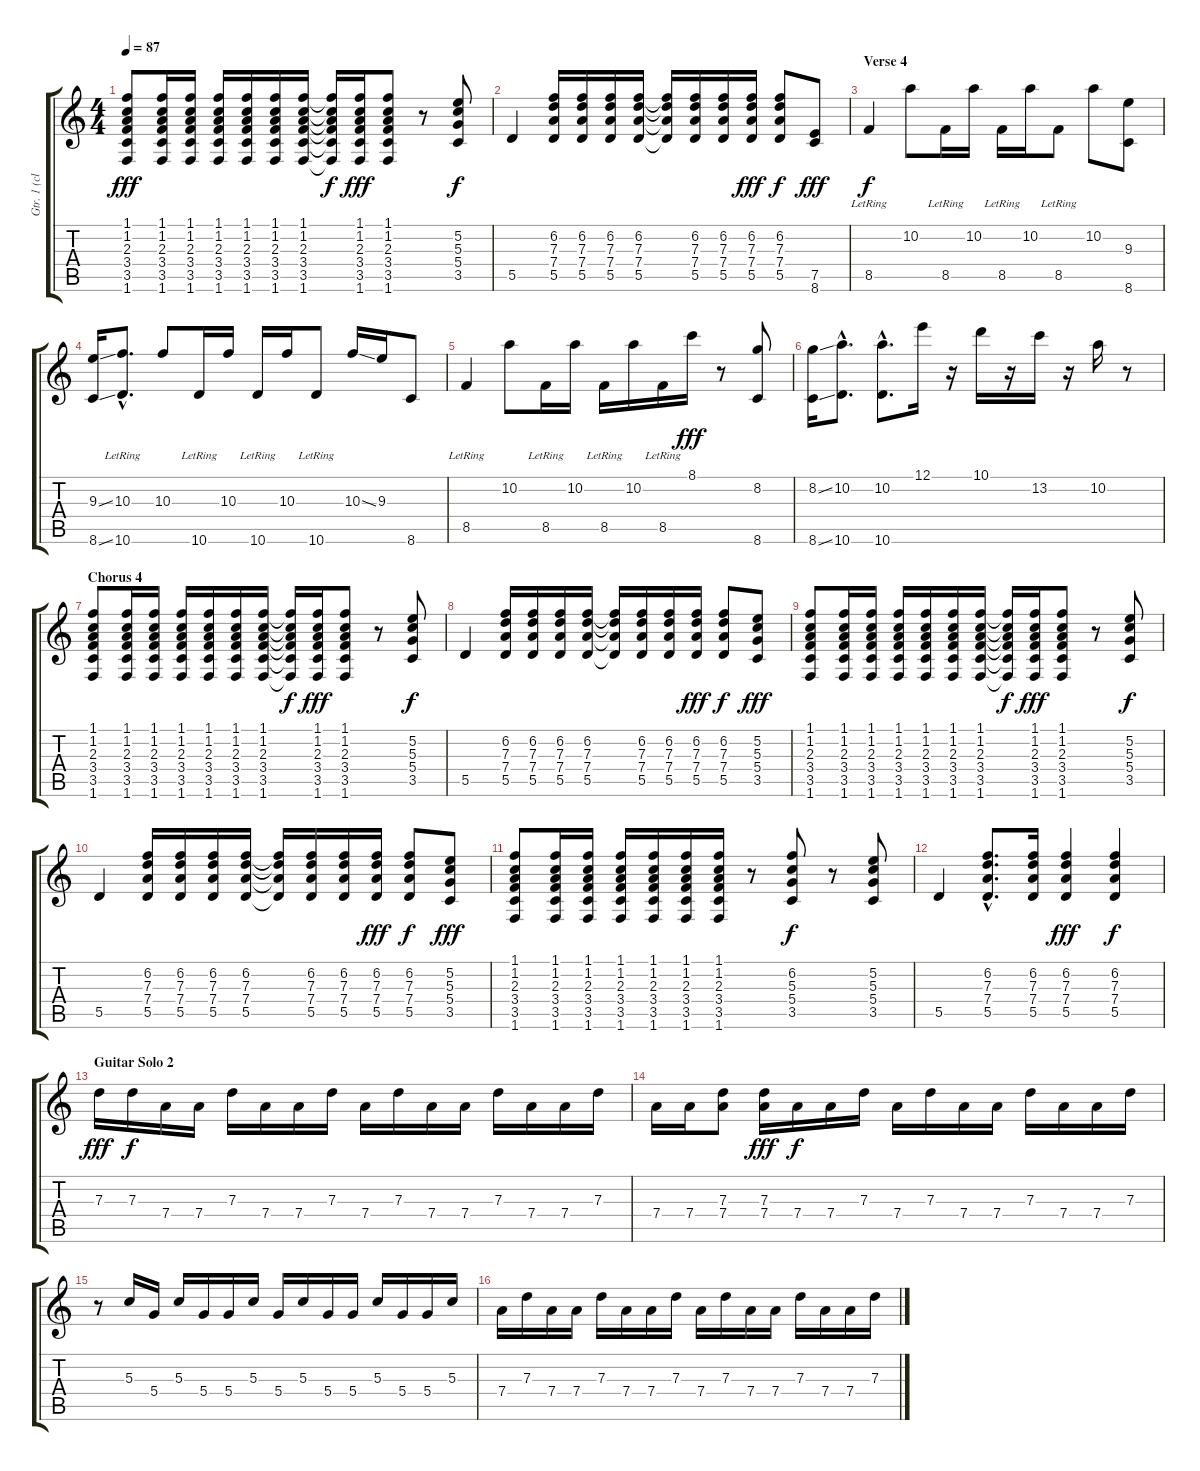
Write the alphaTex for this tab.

\track ("Gtr. 1 (clean)" "Gtr. 1 (cl") {instrument electricguitarjazz}
\staff {score tabs}
\tuning (E4 B3 G3 D3 A2 E2) {hide}
\ts (4 4)
\tempo 87
\clef g2
\ks c
(1.1 1.2 2.3 3.4 3.5 1.6).8{dy fff} (1.1 1.2 2.3 3.4 3.5 1.6).16 (1.1 1.2 2.3 3.4 3.5 1.6).16 (1.1 1.2 2.3 3.4 3.5 1.6).16 (1.1 1.2 2.3 3.4 3.5 1.6).16 (1.1 1.2 2.3 3.4 3.5 1.6).16 (1.1 1.2 2.3 3.4 3.5 1.6).16 (1.1{t} 1.2{t} 2.3{t} 3.4{t} 3.5{t} 1.6{t}).16{dy f} (1.1 1.2 2.3 3.4 3.5 1.6).16{dy fff} (1.1 1.2 2.3 3.4 3.5 1.6).8 r.8 (5.2 5.3 5.4 3.5).8{dy f} |
5.5.4 (6.2 7.3 7.4 5.5).16 (6.2 7.3 7.4 5.5).16 (6.2 7.3 7.4 5.5).16 (6.2 7.3 7.4 5.5).16 (6.2{t} 7.3{t} 7.4{t} 5.5{t}).16 (6.2 7.3 7.4 5.5).16 (6.2 7.3 7.4 5.5).16 (6.2 7.3 7.4 5.5).16{dy fff} (6.2 7.3 7.4 5.5).8{dy f} (7.5 8.6).8{dy fff} |
\section ("" "Verse 4")
8.5{lr}.4{dy f} 10.2.8 8.5{lr}.16 10.2.16 8.5{lr}.16 10.2.16 8.5{lr}.8 10.2.8 (9.3 8.6).8 |
(9.3{ss} 8.6{ss}).16 (10.3{hac} 10.6{hac lr}).8{d} 10.3.8 10.6{lr}.16 10.3.16 10.6{lr}.16 10.3.16 10.6{lr}.8 10.3{ss}.16 9.3.16 8.6.8 |
8.5{lr}.4 10.2.8 8.5{lr}.16 10.2.16 8.5{lr}.16 10.2.16 8.5{lr}.16 8.1.16{dy fff} r.8 (8.2 8.6).8 |
(8.2{ss} 8.6{ss}).16 (10.2{hac} 10.6{hac}).8{d} (10.2{hac} 10.6{hac}).8{d} 12.1.16 r.16 10.1.16 r.16 13.2.16 r.16 10.2.16 r.8 |
\section ("" "Chorus 4")
(1.1 1.2 2.3 3.4 3.5 1.6).8 (1.1 1.2 2.3 3.4 3.5 1.6).16 (1.1 1.2 2.3 3.4 3.5 1.6).16 (1.1 1.2 2.3 3.4 3.5 1.6).16 (1.1 1.2 2.3 3.4 3.5 1.6).16 (1.1 1.2 2.3 3.4 3.5 1.6).16 (1.1 1.2 2.3 3.4 3.5 1.6).16 (1.1{t} 1.2{t} 2.3{t} 3.4{t} 3.5{t} 1.6{t}).16{dy f} (1.1 1.2 2.3 3.4 3.5 1.6).16{dy fff} (1.1 1.2 2.3 3.4 3.5 1.6).8 r.8 (5.2 5.3 5.4 3.5).8{dy f} |
5.5.4 (6.2 7.3 7.4 5.5).16 (6.2 7.3 7.4 5.5).16 (6.2 7.3 7.4 5.5).16 (6.2 7.3 7.4 5.5).16 (6.2{t} 7.3{t} 7.4{t} 5.5{t}).16 (6.2 7.3 7.4 5.5).16 (6.2 7.3 7.4 5.5).16 (6.2 7.3 7.4 5.5).16{dy fff} (6.2 7.3 7.4 5.5).8{dy f} (5.2 5.3 5.4 3.5).8{dy fff} |
(1.1 1.2 2.3 3.4 3.5 1.6).8 (1.1 1.2 2.3 3.4 3.5 1.6).16 (1.1 1.2 2.3 3.4 3.5 1.6).16 (1.1 1.2 2.3 3.4 3.5 1.6).16 (1.1 1.2 2.3 3.4 3.5 1.6).16 (1.1 1.2 2.3 3.4 3.5 1.6).16 (1.1 1.2 2.3 3.4 3.5 1.6).16 (1.1{t} 1.2{t} 2.3{t} 3.4{t} 3.5{t} 1.6{t}).16{dy f} (1.1 1.2 2.3 3.4 3.5 1.6).16{dy fff} (1.1 1.2 2.3 3.4 3.5 1.6).8 r.8 (5.2 5.3 5.4 3.5).8{dy f} |
5.5.4 (6.2 7.3 7.4 5.5).16 (6.2 7.3 7.4 5.5).16 (6.2 7.3 7.4 5.5).16 (6.2 7.3 7.4 5.5).16 (6.2{t} 7.3{t} 7.4{t} 5.5{t}).16 (6.2 7.3 7.4 5.5).16 (6.2 7.3 7.4 5.5).16 (6.2 7.3 7.4 5.5).16{dy fff} (6.2 7.3 7.4 5.5).8{dy f} (5.2 5.3 5.4 3.5).8{dy fff} |
(1.1 1.2 2.3 3.4 3.5 1.6).8 (1.1 1.2 2.3 3.4 3.5 1.6).16 (1.1 1.2 2.3 3.4 3.5 1.6).16 (1.1 1.2 2.3 3.4 3.5 1.6).16 (1.1 1.2 2.3 3.4 3.5 1.6).16 (1.1 1.2 2.3 3.4 3.5 1.6).16 (1.1 1.2 2.3 3.4 3.5 1.6).16 r.8 (6.2 5.3 5.4 3.5).8{dy f} r.8 (5.2 5.3 5.4 3.5).8 |
5.5.4 (6.2{hac} 7.3{hac} 7.4{hac} 5.5{hac}).8{d} (6.2 7.3 7.4 5.5).16 (6.2 7.3 7.4 5.5).4{dy fff} (6.2 7.3 7.4 5.5).4{dy f} |
\section ("" "Guitar Solo 2")
7.3.16{dy fff} 7.3.16{dy f} 7.4.16 7.4.16 7.3.16 7.4.16 7.4.16 7.3.16 7.4.16 7.3.16 7.4.16 7.4.16 7.3.16 7.4.16 7.4.16 7.3.16 |
7.4.16 7.4.16 (7.3 7.4).8 (7.3 7.4).16{dy fff} 7.4.16{dy f} 7.4.16 7.3.16 7.4.16 7.3.16 7.4.16 7.4.16 7.3.16 7.4.16 7.4.16 7.3.16 |
r.8 5.3.16 5.4.16 5.3.16 5.4.16 5.4.16 5.3.16 5.4.16 5.3.16 5.4.16 5.4.16 5.3.16 5.4.16 5.4.16 5.3.16 |
7.4.16 7.3.16 7.4.16 7.4.16 7.3.16 7.4.16 7.4.16 7.3.16 7.4.16 7.3.16 7.4.16 7.4.16 7.3.16 7.4.16 7.4.16 7.3.16
